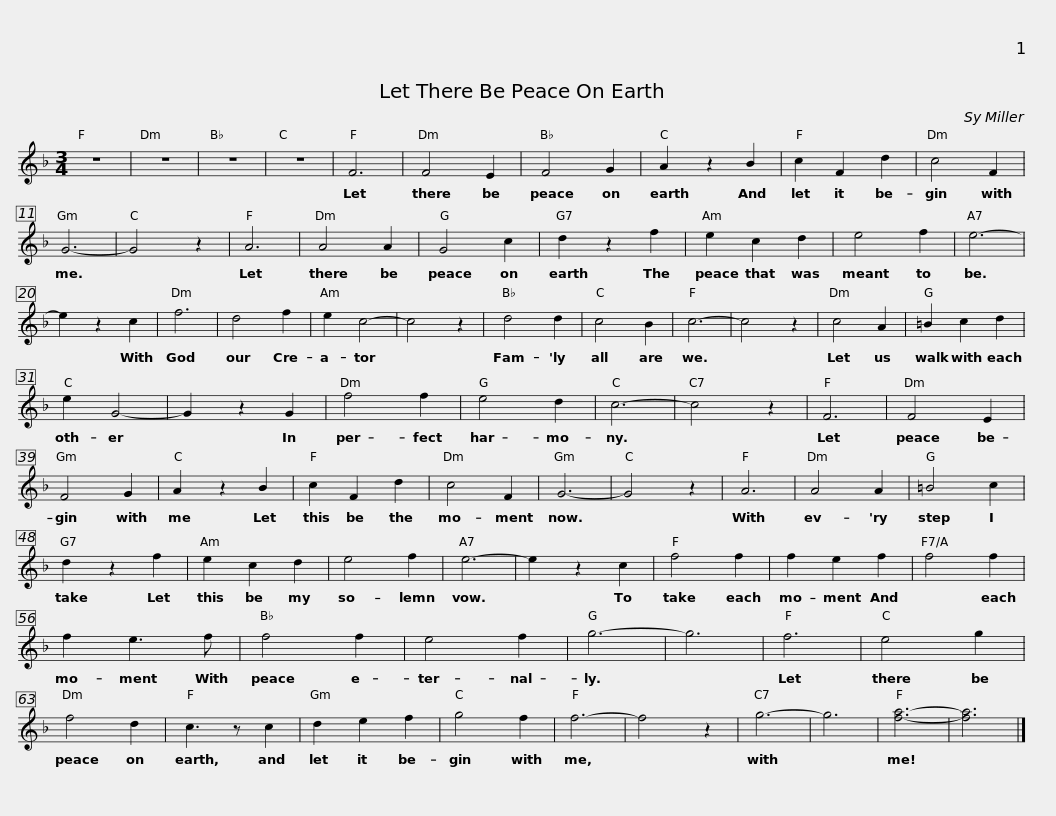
X:1
L:1/8
M:3/4
I:linebreak $
K:F
V:1 treble
V:1
 z6 | z6 | z6 | z6 | F6 | %5
 F4 E2 | F4 G2 | A2 z2 B2 | c2 F2 d2 | c4 F2 | %10
 G6- |$ G4 z2 | A6 | A4 A2 | G4 c2 | %15
 d2 z2 f2 | e2 c2 d2 | e4 f2 | e6- |$ e2 z2 c2 | %20
 f6 | d4 f2 | e2 c4- | c4 z2 | d4 d2 | %25
 c4 B2 | c6- | c4 z2 | c4 A2 |$ =B2 c2 d2 | %30
 e2 G4- | G2 z2 G2 | f4 f2 | e4 d2 | c6- | %35
 c4 z2 | F6 | F4 E2 |$ F4 G2 | A2 z2 B2 | %40
 c2 F2 d2 | c4 F2 | G6- | G4 z2 | A6 | %45
 A4 A2 | =B4 c2 |$ d2 z2 f2 | e2 c2 d2 | e4 f2 | %50
 e6- | e2 z2 c2 | f4 f2 | f2 e2 f2 | f4 f2 |$ %55
 f2 e3 f | f4 f2 | e4 f2 | g6- | g6 | %60
 f6 | e4 g2 | f4 d2 | c3 z c2 |$ d2 e2 f2 | %65
 g4 f2 | f6- | f4 z2 | g6- | g6 | %70
 [fa]6- | [fa]6 |] %72
